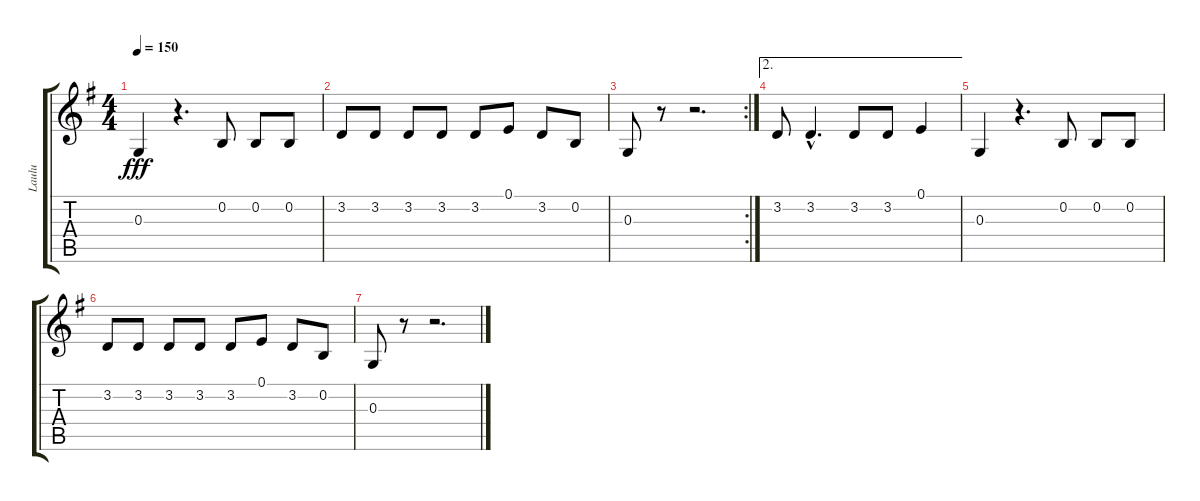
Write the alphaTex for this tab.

\track ("Laulu" "Laulu") {instrument lead2sawtooth}
\staff {score tabs}
\tuning (E4 B3 G3 D3 A2 E2) {hide}
\ts (4 4)
\tempo 150
\clef g2
\ks g
0.3.4{dy fff} r.4{d} 0.2.8 0.2.8 0.2.8 |
3.2.8 3.2.8 3.2.8 3.2.8 3.2.8 0.1.8 3.2.8 0.2.8 |
\rc 2
0.3.8 r.8 r.2{d} |
\ae 2
3.2.8 3.2{hac}.4{d} 3.2.8 3.2.8 0.1.4 |
0.3.4 r.4{d} 0.2.8 0.2.8 0.2.8 |
3.2.8 3.2.8 3.2.8 3.2.8 3.2.8 0.1.8 3.2.8 0.2.8 |
0.3.8 r.8 r.2{d}
